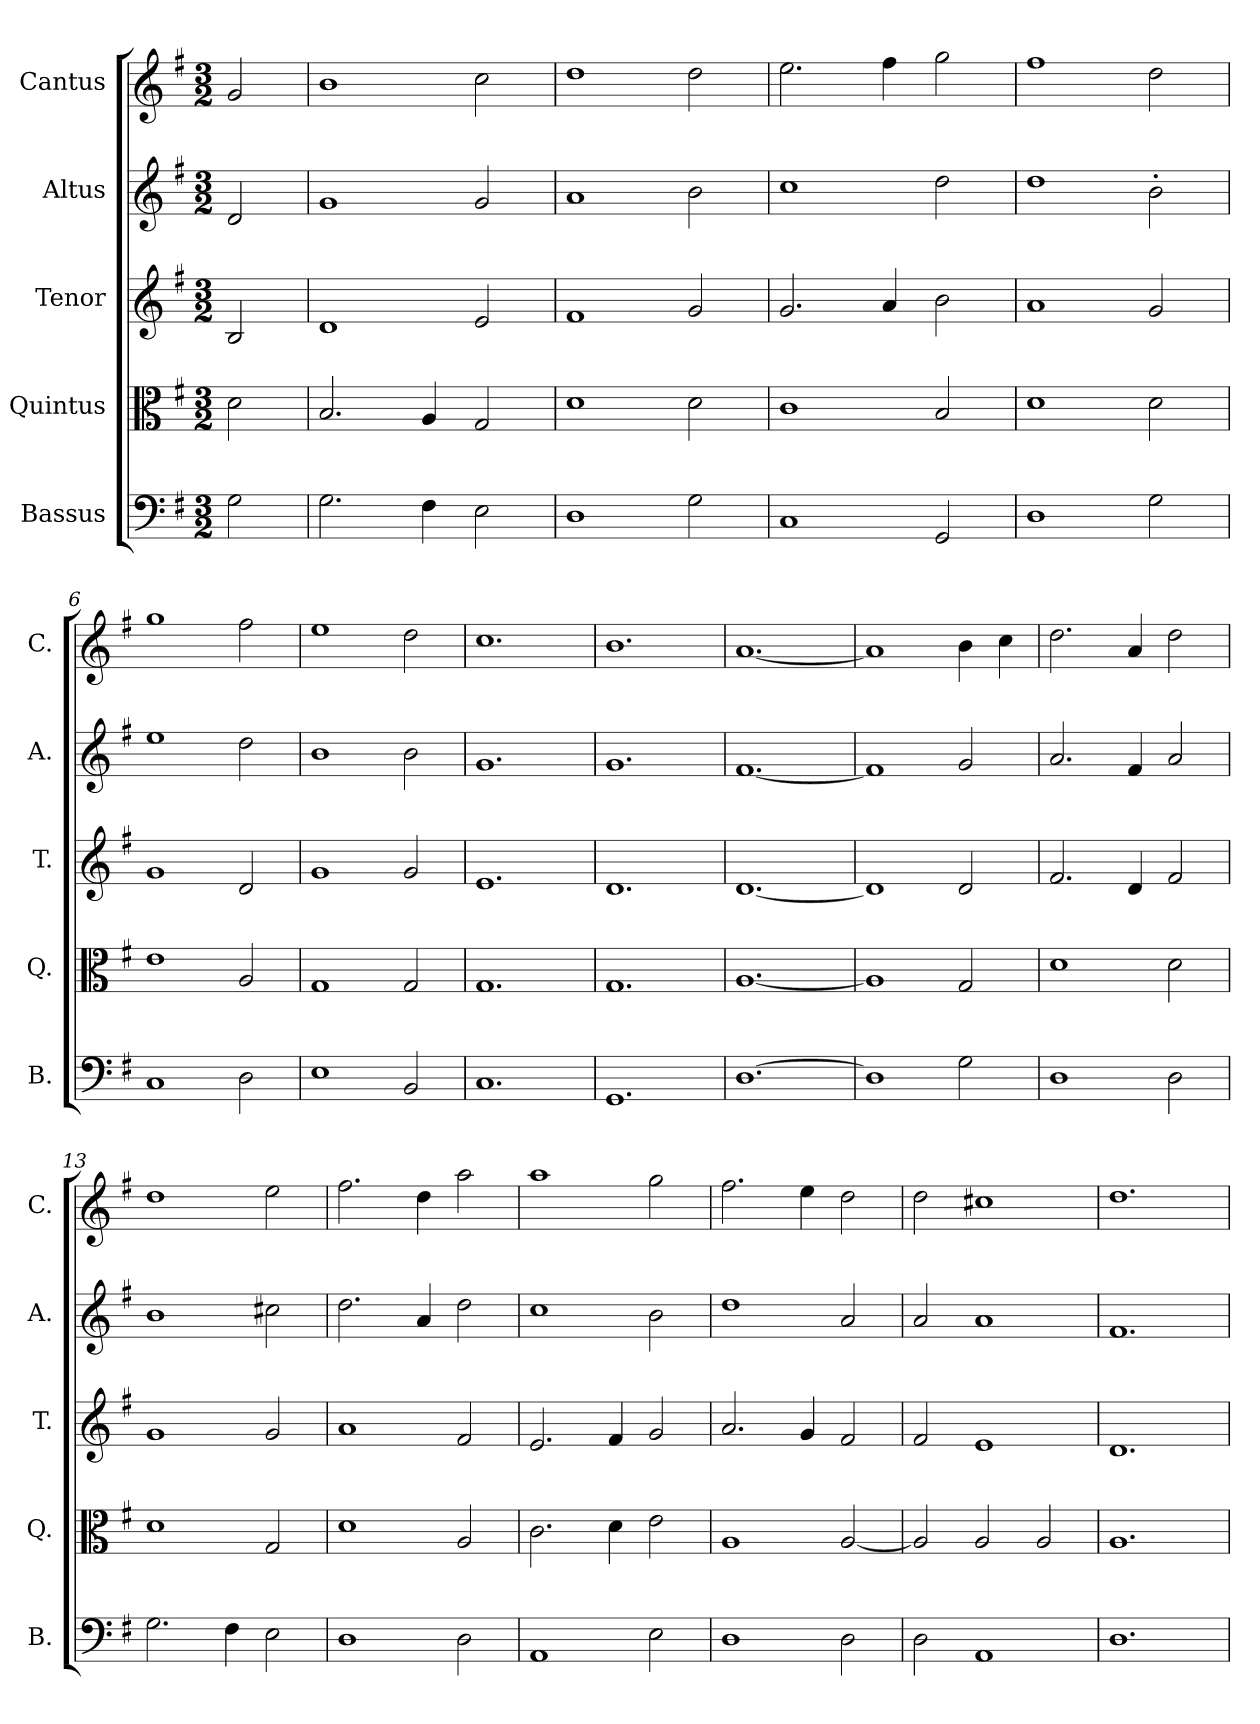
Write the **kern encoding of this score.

**kern	**kern	**kern	**kern	**kern
*part5	*part4	*part3	*part2	*part1
*staff5	*staff4	*staff3	*staff2	*staff1
*I"Bassus	*I"Quintus	*I"Tenor	*I"Altus	*I"Cantus
*I'B.	*I'Q.	*I'T.	*I'A.	*I'C.
*clefF4	*clefC3	*clefG2	*clefG2	*clefG2
*k[f#]	*k[f#]	*k[f#]	*k[f#]	*k[f#]
*G:	*G:	*G:	*G:	*G:
*M3/2	*M3/2	*M3/2	*M3/2	*M3/2
=1	=1	=1	=1	=1
2G\	2d\	2B/	2d/	2g/
=2	=2	=2	=2	=2
2.G\	2.B/	1d/	1g/	1b\
4F#\	4A/	.	.	.
2E\	2G/	2e/	2g/	2cc\
=3	=3	=3	=3	=3
1D\	1d\	1f#/	1a/	1dd\
2G\	2d\	2g/	2b\	2dd\
=4	=4	=4	=4	=4
1C/	1c\	2.g/	1cc\	2.ee\
.	.	4a/	.	4ff#\
2GG/	2B/	2b\	2dd\	2gg\
=5	=5	=5	=5	=5
1D\	1d\	1a/	1dd\	1ff#\
2G\	2d\	2g/	2b'\	2dd\
=6	=6	=6	=6	=6
1C/	1e\	1g/	1ee\	1gg\
2D\	2A/	2d/	2dd\	2ff#\
=7	=7	=7	=7	=7
1E\	1G/	1g/	1b\	1ee\
2BB/	2G/	2g/	2b\	2dd\
=8	=8	=8	=8	=8
1.C/	1.G/	1.e/	1.g/	1.cc\
=9	=9	=9	=9	=9
1.GG/	1.G/	1.d/	1.g/	1.b\
=10	=10	=10	=10	=10
[1.D\	[1.A/	[1.d/	[1.f#/	[1.a/
=11	=11	=11	=11	=11
1D\]	1A/]	1d/]	1f#/]	1a/]
2G\	2G/	2d/	2g/	4b\
.	.	.	.	4cc\
=12	=12	=12	=12	=12
1D\	1d\	2.f#/	2.a/	2.dd\
.	.	4d/	4f#/	4a/
2D\	2d\	2f#/	2a/	2dd\
!!LO:LB:g=z
=13	=13	=13	=13	=13
2.G\	1d\	1g/	1b\	1dd\
4F#\	.	.	.	.
2E\	2G/	2g/	2cc#X\	2ee\
=14	=14	=14	=14	=14
1D\	1d\	1a/	2.dd\	2.ff#\
.	.	.	4a/	4dd\
2D\	2A/	2f#/	2dd\	2aa\
=15	=15	=15	=15	=15
1AA/	2.c\	2.e/	1cc\	1aa\
.	4d\	4f#/	.	.
2E\	2e\	2g/	2b\	2gg\
=16	=16	=16	=16	=16
1D\	1A/	2.a/	1dd\	2.ff#\
.	.	4g/	.	4ee\
2D\	[2A/	2f#/	2a/	2dd\
=17	=17	=17	=17	=17
2D\	2A/]	2f#/	2a/	2dd\
1AA/	2A/	1e/	1a/	1cc#X\
.	2A/	.	.	.
=18	=18	=18	=18	=18
1.D\	1.A/	1.d/	1.f#/	1.dd\
=	=	=	=	=
*-	*-	*-	*-	*-
